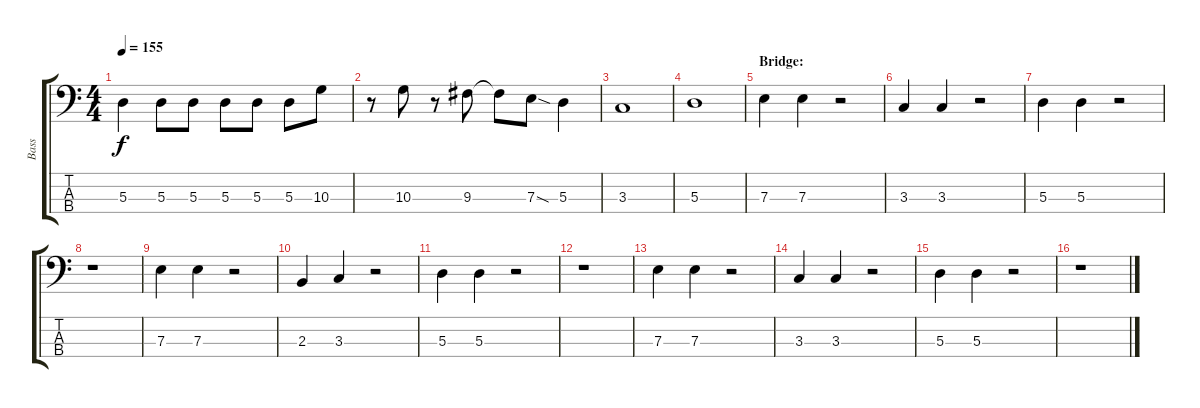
\track ("Bass" "Bass") {instrument electricbasspick}
\staff {score tabs}
\tuning (G2 D2 A1 E1) {hide}
\ts (4 4)
\tempo 155
\clef f4
\ks c
5.3.4{dy f} 5.3.8 5.3.8 5.3.8 5.3.8 5.3.8 10.3.8 |
r.8 10.3.8 r.8 9.3.8 9.3{t}.8 7.3{sod}.8 5.3.4 |
3.3.1 |
5.3.1 |
\section ("" "Bridge:")
7.3.4 7.3.4 r.2 |
3.3.4 3.3.4 r.2 |
5.3.4 5.3.4 r.2 |
r.1 |
7.3.4 7.3.4 r.2 |
2.3.4 3.3.4 r.2 |
5.3.4 5.3.4 r.2 |
r.1 |
7.3.4 7.3.4 r.2 |
3.3.4 3.3.4 r.2 |
5.3.4 5.3.4 r.2 |
r.1
